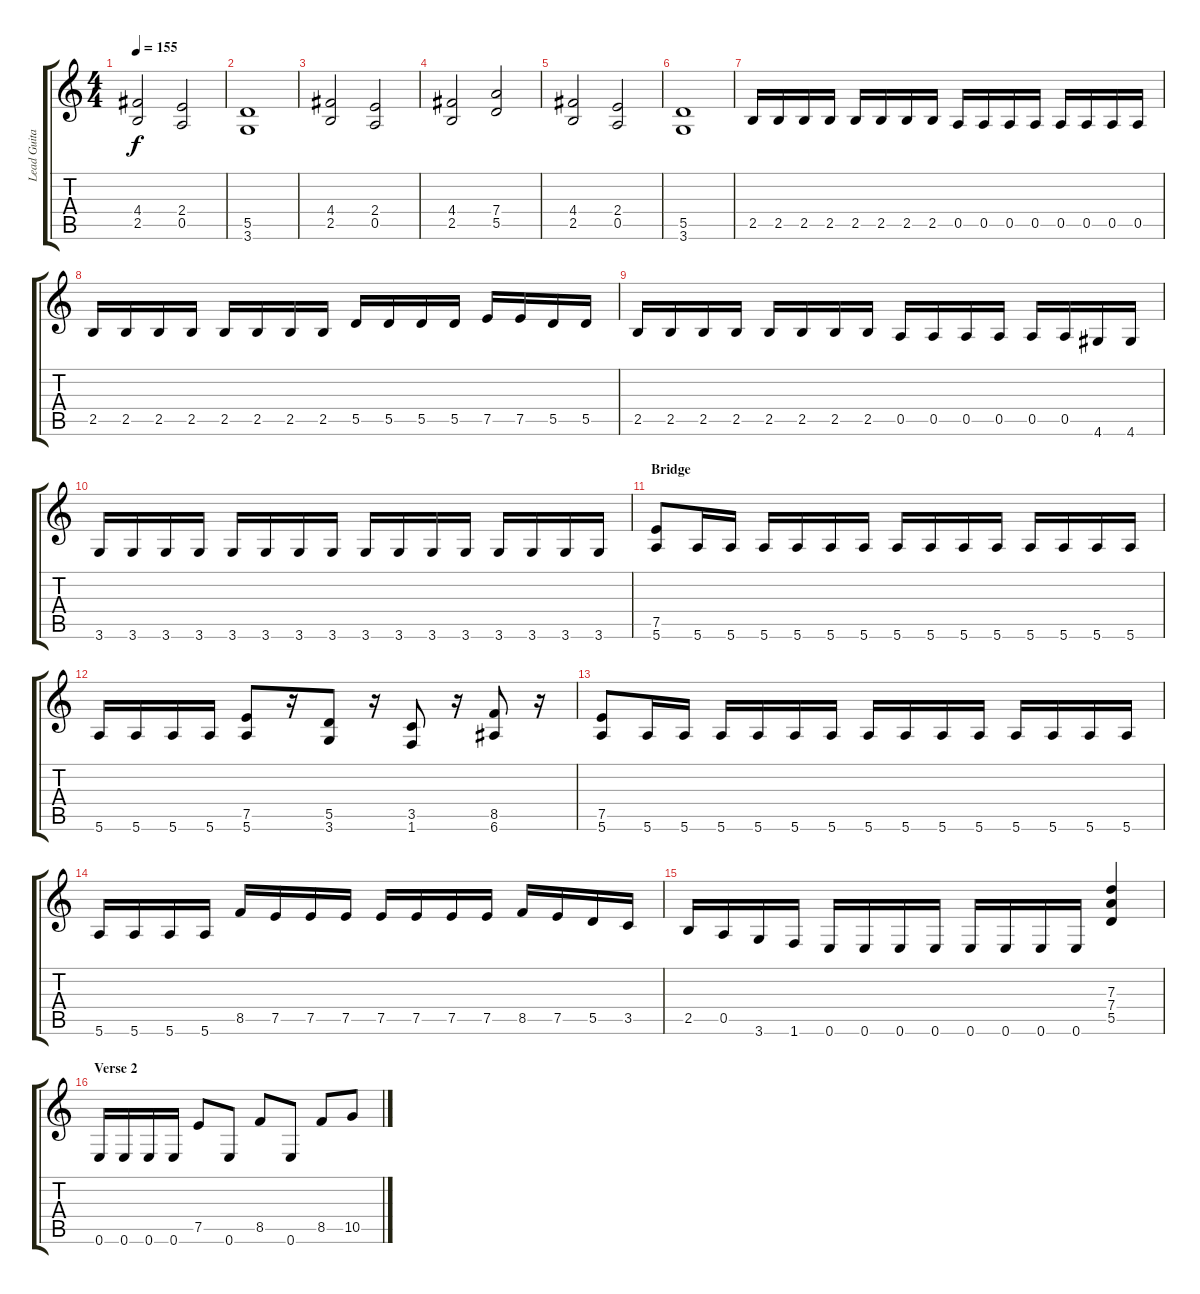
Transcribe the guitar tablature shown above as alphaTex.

\track ("Lead Guitar" "Lead Guita") {instrument distortionguitar}
\staff {score tabs}
\tuning (E4 B3 G3 D3 A2 E2) {hide}
\ts (4 4)
\tempo 155
\clef g2
\ks c
(4.4 2.5).2{dy f} (2.4 0.5).2 |
(5.5 3.6).1 |
(4.4 2.5).2 (2.4 0.5).2 |
(4.4 2.5).2 (7.4 5.5).2 |
(4.4 2.5).2 (2.4 0.5).2 |
(5.5 3.6).1 |
2.5.16 2.5.16 2.5.16 2.5.16 2.5.16 2.5.16 2.5.16 2.5.16 0.5.16 0.5.16 0.5.16 0.5.16 0.5.16 0.5.16 0.5.16 0.5.16 |
2.5.16 2.5.16 2.5.16 2.5.16 2.5.16 2.5.16 2.5.16 2.5.16 5.5.16 5.5.16 5.5.16 5.5.16 7.5.16 7.5.16 5.5.16 5.5.16 |
2.5.16 2.5.16 2.5.16 2.5.16 2.5.16 2.5.16 2.5.16 2.5.16 0.5.16 0.5.16 0.5.16 0.5.16 0.5.16 0.5.16 4.6.16 4.6.16 |
3.6.16 3.6.16 3.6.16 3.6.16 3.6.16 3.6.16 3.6.16 3.6.16 3.6.16 3.6.16 3.6.16 3.6.16 3.6.16 3.6.16 3.6.16 3.6.16 |
\section ("" "Bridge")
(7.5 5.6).8 5.6.16 5.6.16 5.6.16 5.6.16 5.6.16 5.6.16 5.6.16 5.6.16 5.6.16 5.6.16 5.6.16 5.6.16 5.6.16 5.6.16 |
5.6.16 5.6.16 5.6.16 5.6.16 (7.5 5.6).8 r.16 (5.5 3.6).8 r.16 (3.5 1.6).8 r.16 (8.5 6.6).8 r.16 |
(7.5 5.6).8 5.6.16 5.6.16 5.6.16 5.6.16 5.6.16 5.6.16 5.6.16 5.6.16 5.6.16 5.6.16 5.6.16 5.6.16 5.6.16 5.6.16 |
5.6.16 5.6.16 5.6.16 5.6.16 8.5.16 7.5.16 7.5.16 7.5.16 7.5.16 7.5.16 7.5.16 7.5.16 8.5.16 7.5.16 5.5.16 3.5.16 |
2.5.16 0.5.16 3.6.16 1.6.16 0.6.16 0.6.16 0.6.16 0.6.16 0.6.16 0.6.16 0.6.16 0.6.16 (7.3 7.4 5.5).4 |
\section ("" "Verse 2")
0.6.16 0.6.16 0.6.16 0.6.16 7.5.8 0.6.8 8.5.8 0.6.8 8.5.8 10.5.8
